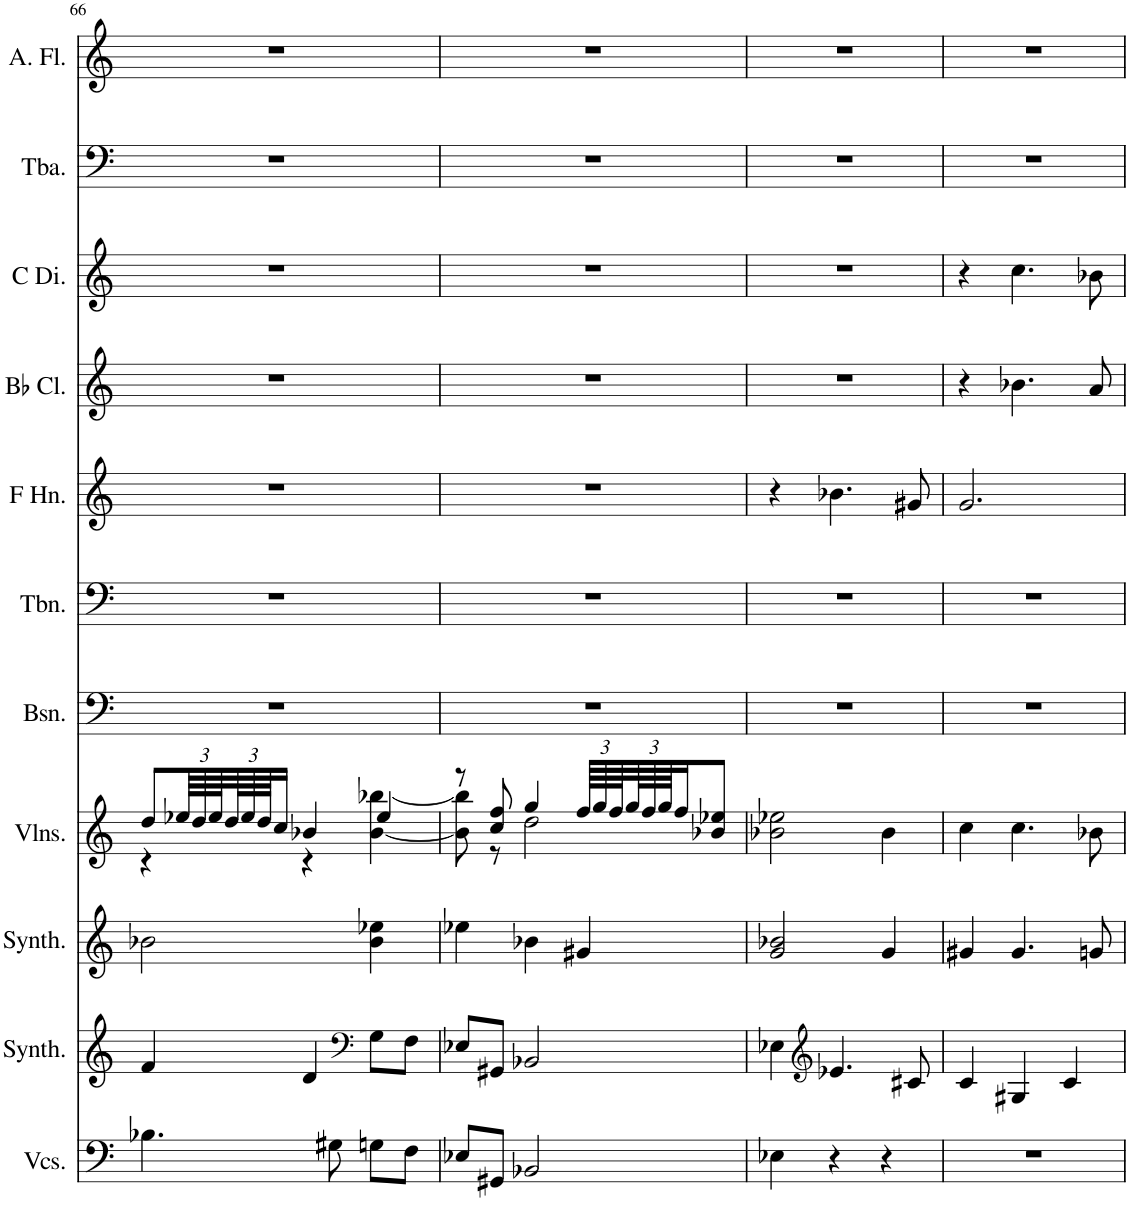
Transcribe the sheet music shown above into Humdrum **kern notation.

**kern	**kern	**kern	**kern	**kern	**kern	**kern	**kern	**kern	**kern	**kern
*part11	*part10	*part9	*part8	*part7	*part6	*part5	*part4	*part3	*part2	*part1
*staff11	*staff10	*staff9	*staff8	*staff7	*staff6	*staff5	*staff4	*staff3	*staff2	*staff1
*I"Violoncellos, D'Bass/Strings, etc	*I"String Synthesizer, Synth strings, etc	*I"String Synthesizer, Synth strings 2	*I"Violins, 1st violins	*I"Bassoon, Bass 2	*I"Trombone, Bass 1	*I"Horn in F, Tenor	*I"Bb Clarinet, Alto	*I"C Dizi, Treble	*I"Tuba, Bass Solo	*I"Alto Flute, Contralto Solo
*I'Vcs.	*I'Synth.	*I'Synth.	*I'Vlns.	*I'Bsn.	*I'Tbn.	*	*I'Bb Cl.	*I'C Di.	*I'Tba.	*I'A. Fl.
!!LO:PB:g=z
*clefF4	*clefG2	*clefG2	*clefG2	*clefF4	*clefF4	*clefG2	*clefG2	*clefG2	*clefF4	*clefG2
*	*	*	*	*	*	*Trd4c7	*Trd1c2	*Trd-7c-12	*	*Trd3c5
*k[]	*k[]	*k[]	*k[]	*k[]	*k[]	*k[]	*k[]	*k[]	*k[]	*k[]
*M3/4	*M3/4	*M3/4	*M3/4	*M3/4	*M3/4	*M3/4	*M3/4	*M3/4	*M3/4	*M3/4
=66	=66	=66	=66	=66	=66	=66	=66	=66	=66	=66
*	*	*	*^	*	*	*	*	*	*	*
4.B-X\	4f/	2b-X\	8dd/L	4r	2.r	2.r	2.r	2.r	2.r	2.r	2.r
*	*	*	*Xbrackettup	*	*	*	*	*	*	*	*
.	.	.	96ee-X/LLL	.	.	.	.	.	.	.	.
.	.	.	96dd/	.	.	.	.	.	.	.	.
.	.	.	96ee-/	.	.	.	.	.	.	.	.
.	.	.	96dd/	.	.	.	.	.	.	.	.
.	.	.	96ee-/	.	.	.	.	.	.	.	.
.	.	.	96dd/JJ	.	.	.	.	.	.	.	.
.	.	.	16cc/JJ	.	.	.	.	.	.	.	.
.	4d/	.	4b-X/	4r	.	.	.	.	.	.	.
8G#X\	.	.	.	.	.	.	.	.	.	.	.
*	*clefF4	*	*	*	*	*	*	*	*	*	*
8Gn\L	8G\L	4b-\ 4ee-X\	4ee-/	[4b-\ [4bb-X\	.	.	.	.	.	.	.
8F\J	8F\J	.	.	.	.	.	.	.	.	.	.
=67	=67	=67	=67	=67	=67	=67	=67	=67	=67	=67	=67
8E-X/L	8E-X/L	4ee-X\	8r	8b-\] 8bb-\]	2.r	2.r	2.r	2.r	2.r	2.r	2.r
8GG#X/J	8GG#X/J	.	8cc/ 8ff/	8r	.	.	.	.	.	.	.
2BB-X/	2BB-X/	4b-X\	4gg/	2dd\	.	.	.	.	.	.	.
.	.	4g#X/	96ff/LLLL	.	.	.	.	.	.	.	.
.	.	.	96gg/	.	.	.	.	.	.	.	.
.	.	.	96ff/	.	.	.	.	.	.	.	.
.	.	.	96gg/	.	.	.	.	.	.	.	.
.	.	.	96ff/	.	.	.	.	.	.	.	.
.	.	.	96gg/JJ	.	.	.	.	.	.	.	.
.	.	.	16ff/J	.	.	.	.	.	.	.	.
.	.	.	8b-X/ 8ee-X/J	.	.	.	.	.	.	.	.
*	*	*	*v	*v	*	*	*	*	*	*	*
=68	=68	=68	=68	=68	=68	=68	=68	=68	=68	=68
4E-X\	4E-X\	2g/ 2b-X/	2b-X\ 2ee-X\	2.r	2.r	4r	2.r	2.r	2.r	2.r
*	*clefG2	*	*	*	*	*	*	*	*	*
4r	4.e-X/	.	.	.	.	4.b-X\	.	.	.	.
4r	.	4g/	4b-\	.	.	.	.	.	.	.
.	8c#X/	.	.	.	.	8g#X/	.	.	.	.
=69	=69	=69	=69	=69	=69	=69	=69	=69	=69	=69
2.r	4c/	4g#X/	4cc\	2.r	2.r	2.g/	4r	4r	2.r	2.r
.	4G#X/	4.g#/	4.cc\	.	.	.	4.b-X\	4.cc\	.	.
.	4c/	.	.	.	.	.	.	.	.	.
.	.	8gn/	8b-X\	.	.	.	8a/	8b-X\	.	.
=	=	=	=	=	=	=	=	=	=	=
*-	*-	*-	*-	*-	*-	*-	*-	*-	*-	*-
